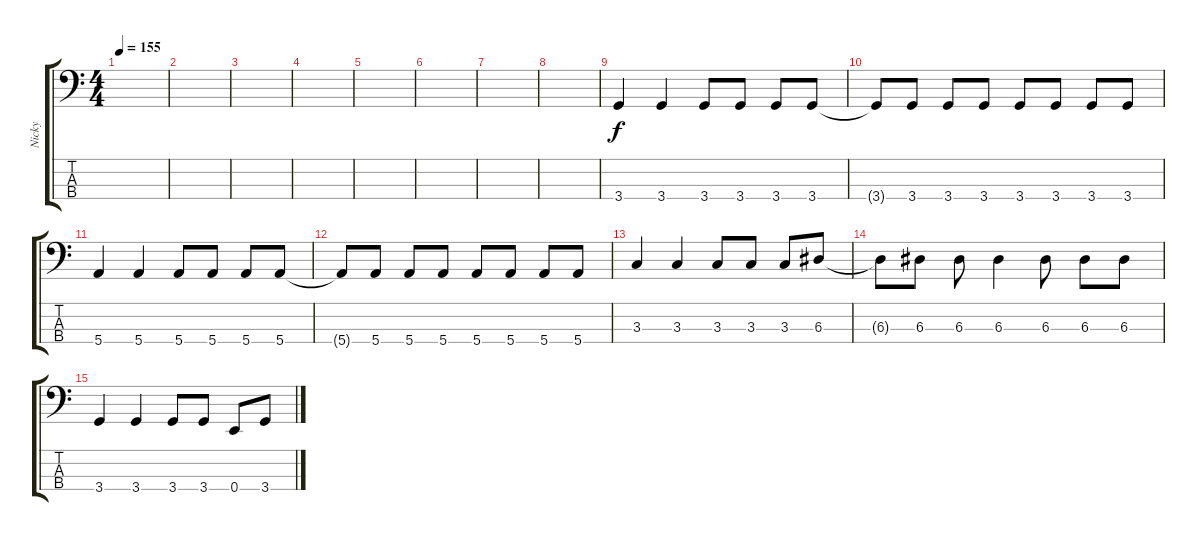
\track ("Nicky" "Nicky") {instrument electricbasspick}
\staff {score tabs}
\tuning (G2 D2 A1 E1) {hide}
\ts (4 4)
\tempo 155
\clef f4
\ks c
|
|
|
|
|
|
|
|
3.4.4 3.4.4 3.4.8 3.4.8 3.4.8 3.4.8 |
3.4{t}.8 3.4.8 3.4.8 3.4.8 3.4.8 3.4.8 3.4.8 3.4.8 |
5.4.4 5.4.4 5.4.8 5.4.8 5.4.8 5.4.8 |
5.4{t}.8 5.4.8 5.4.8 5.4.8 5.4.8 5.4.8 5.4.8 5.4.8 |
3.3.4 3.3.4 3.3.8 3.3.8 3.3.8 6.3.8 |
6.3{t}.8 6.3.8 6.3.8 6.3.4 6.3.8 6.3.8 6.3.8 |
3.4.4 3.4.4 3.4.8 3.4.8 0.4.8 3.4.8
